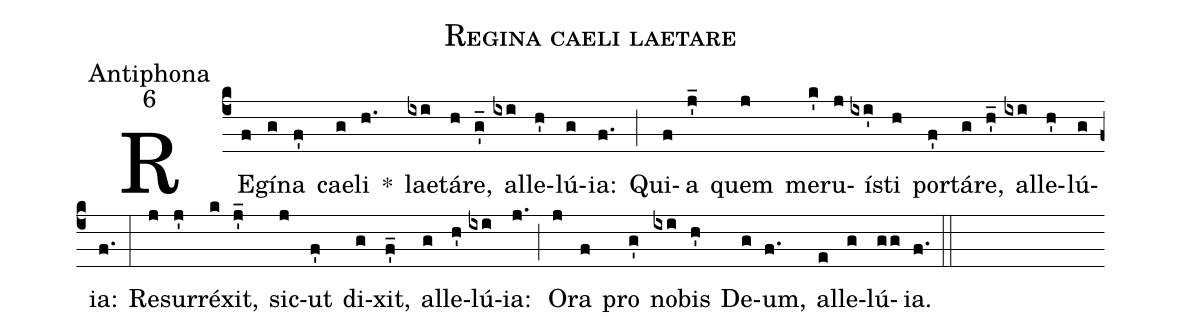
name:Regina caeli laetare;
office-part:Antiphona;
mode:6;
%%
(c4) RE(f)gí(g)na(f') cae(g)li(h.) *() lae(ixi)tá(h)re,(g'_) al(ixi)le(h')lú(g)ia:(f.) (;) Qui(f)a(j'_) quem(j) me(k')ru(j)í(ixi')sti(h) por(f')tá(g)re,(h'_) al(ixi)le(h')lú(g)ia:(f.) (:) Re(j)sur(j')ré(k)xit,(j'_) sic(j)ut(f') di(g)xit,(f'_) al(g)le(h')lú(ixi)ia:(j.) (;) O(j)ra(f) pro(g') no(ixi)bis(h') De(g)um,(f.) al(e)le(g)lú(gg)ia.(f.) (::)
